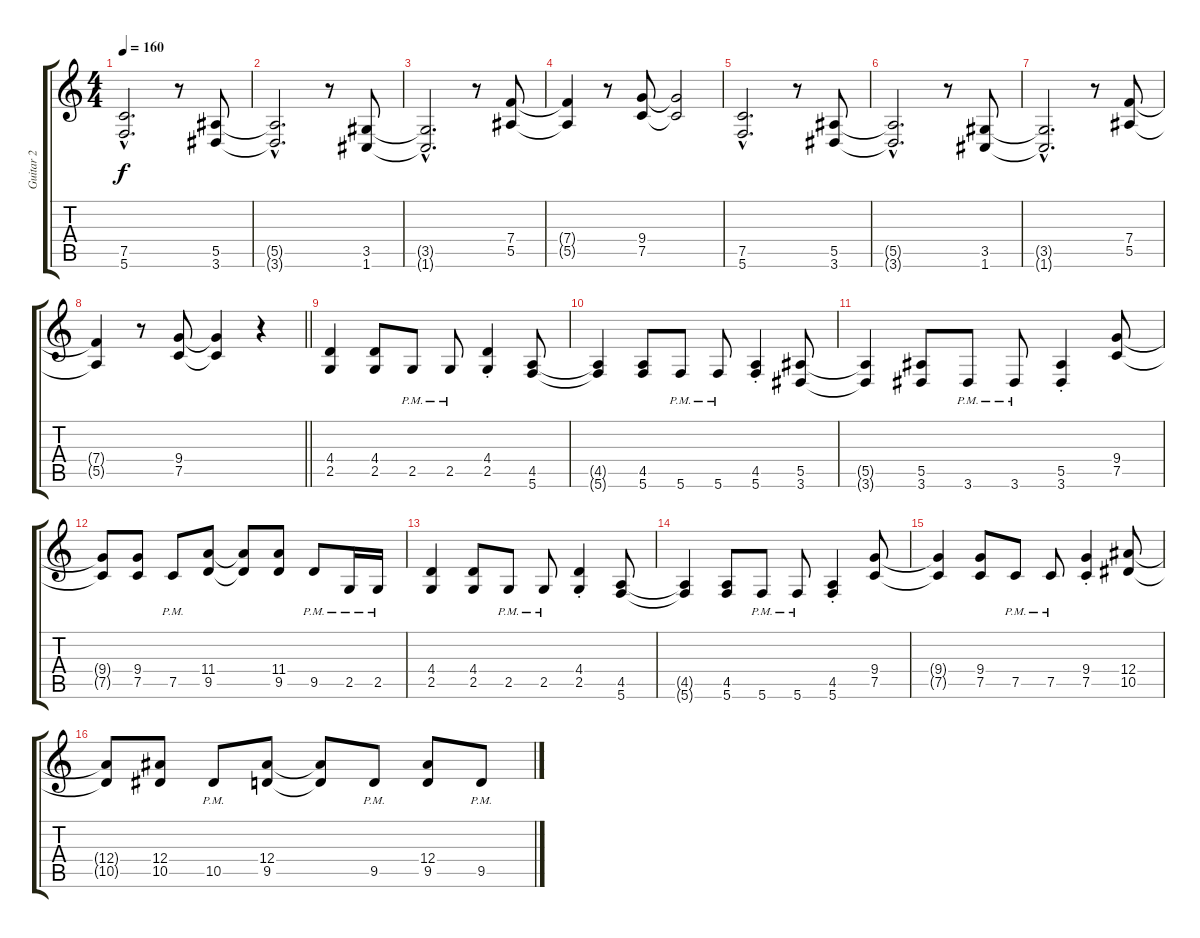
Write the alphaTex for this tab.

\track ("Guitar 2" "Guitar 2") {instrument distortionguitar}
\staff {score tabs}
\tuning (C4 G3 Eb3 Bb2 F2 C2) {hide}
\ts (4 4)
\tempo 160
\clef g2
\ks c
(7.5{hac} 5.6{hac}).2{d dy f} r.8 (5.5 3.6).8 |
(5.5{hac t} 3.6{hac t}).2{d} r.8 (3.5 1.6).8 |
(3.5{hac t} 1.6{hac t}).2{d} r.8 (7.4 5.5).8 |
(7.4{t} 5.5{t}).4 r.8 (9.4 7.5).8 (9.4{t} 7.5{t}).2 |
(7.5{hac} 5.6{hac}).2{d} r.8 (5.5 3.6).8 |
(5.5{hac t} 3.6{hac t}).2{d} r.8 (3.5 1.6).8 |
(3.5{hac t} 1.6{hac t}).2{d} r.8 (7.4 5.5).8 |
\barLineRight lightlight
(7.4{t} 5.5{t}).4 r.8 (9.4 7.5).8 (9.4{t} 7.5{t}).4 r.4 |
(4.4 2.5).4 (4.4 2.5).8 2.5{pm}.8 2.5{pm}.8 (4.4{st} 2.5{st}).4 (4.5 5.6).8 |
(4.5{t} 5.6{t}).4 (4.5 5.6).8 5.6{pm}.8 5.6{pm}.8 (4.5{st} 5.6{st}).4 (5.5 3.6).8 |
(5.5{t} 3.6{t}).4 (5.5 3.6).8 3.6{pm}.8 3.6{pm}.8 (5.5{st} 3.6{st}).4 (9.4 7.5).8 |
(9.4{t} 7.5{t}).8 (9.4 7.5).8 7.5{pm}.8 (11.4 9.5).8 (11.4{t} 9.5{t}).8 (11.4 9.5).8 9.5{pm}.8 2.5{pm}.16 2.5{pm}.16 |
(4.4 2.5).4 (4.4 2.5).8 2.5{pm}.8 2.5{pm}.8 (4.4{st} 2.5{st}).4 (4.5 5.6).8 |
(4.5{t} 5.6{t}).4 (4.5 5.6).8 5.6{pm}.8 5.6{pm}.8 (4.5{st} 5.6{st}).4 (9.4 7.5).8 |
(9.4{t} 7.5{t}).4 (9.4 7.5).8 7.5{pm}.8 7.5{pm}.8 (9.4{st} 7.5{st}).4 (12.4 10.5).8 |
(12.4{t} 10.5{t}).8 (12.4 10.5).8 10.5{pm}.8 (12.4 9.5).8 (12.4{t} 9.5{t}).8 9.5{pm}.8 (12.4 9.5).8 9.5{pm}.8
